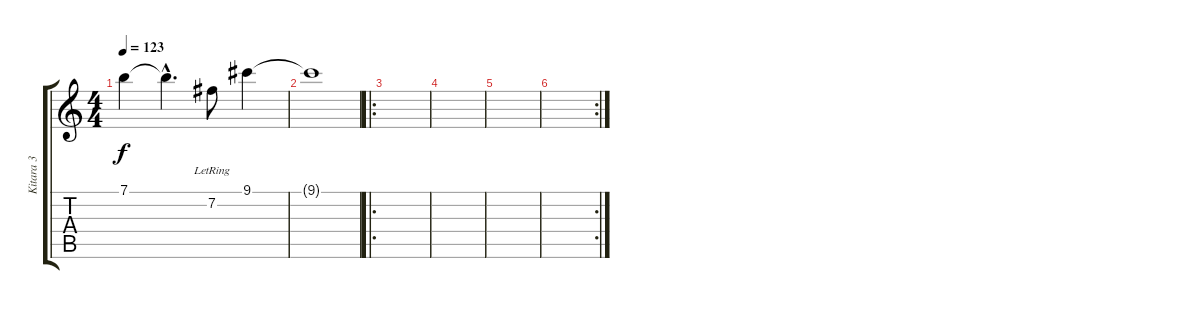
\track ("Kitara 3" "Kitara 3") {instrument acousticguitarnylon}
\staff {score tabs}
\tuning (E4 B3 G3 D3 A2 E2) {hide}
\ts (4 4)
\tempo 123
\clef g2
\ks c
7.1{t}.4{dy f} 7.1{hac t}.4{d} 7.2{lr}.8 9.1.4 |
9.1{t}.1 |
\ro
|
|
|
\rc 2
